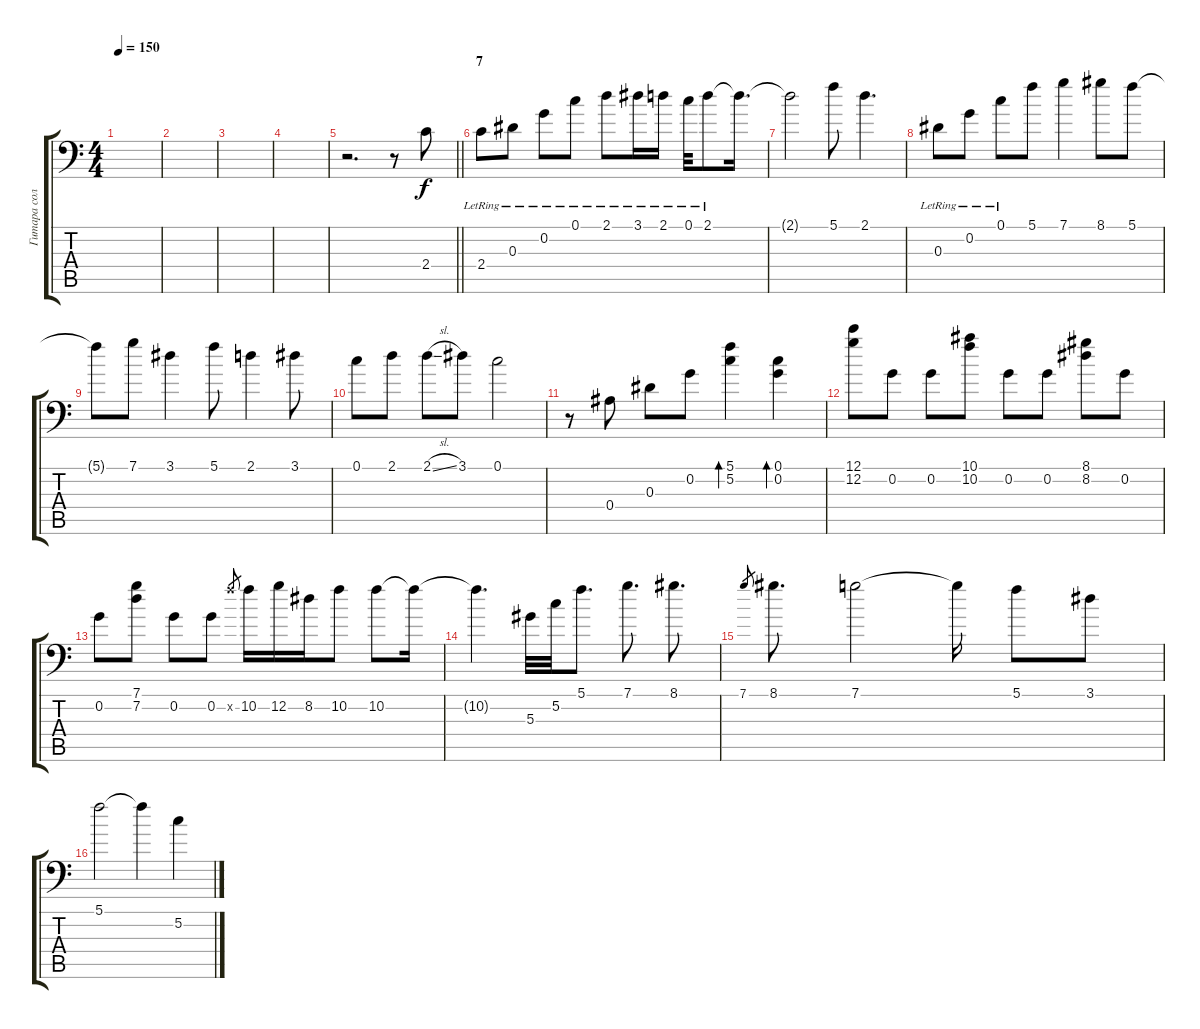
\track ("Гитара соло" "Гитара сол") {instrument distortionguitar}
\staff {score tabs}
\tuning (C4 G3 Eb3 Bb2 F2 Bb1) {hide}
\ts (4 4)
\tempo 150
\clef f4
\ks c
|
|
|
|
\barLineRight lightlight
r.2{d} r.8 2.4.8{dy f} |
\section ("" "7")
2.4{lr}.8 0.3{lr}.8 0.2{lr}.8 0.1{lr}.8 2.1{lr}.8 3.1{lr}.16 2.1{lr}.16 0.1{lr}.32 2.1{lr}.8 2.1{t}.16{d} |
2.1{t}.2 5.1.8 2.1.4{d} |
0.3{lr}.8 0.2{lr}.8 0.1{lr}.8 5.1.8 7.1.4 8.1.8 5.1.8 |
5.1{t}.8 7.1.8 3.1.4 5.1.8 2.1.4 3.1.8 |
0.1.8 2.1.8 2.1{sl}.8 3.1.8 0.1.2 |
r.8 0.4.8 0.3.8 0.2.8 (5.1 5.2).4{bd 60} (0.1 0.2).4{bd 120} |
(12.1 12.2).8 0.2.8 0.2.8 (10.1 10.2).8 0.2.8 0.2.8 (8.1 8.2).8 0.2.8 |
0.2.8 (7.1 7.2).8 0.2.8 0.2.8 10.2{x}.8{gr} 10.2.16 12.2.16 8.2.16 10.2.8 10.2.8 10.2{t}.16 |
10.2{t}.4{d} 5.3.32 5.2.32 5.1.8{d} 7.1.8{d} 8.1.8{d} |
7.1.8{gr} 8.1.8{d} 7.1.2 7.1{t}.16 5.1.8 3.1.8 |
5.1.2 5.1{t}.4 5.2.4
